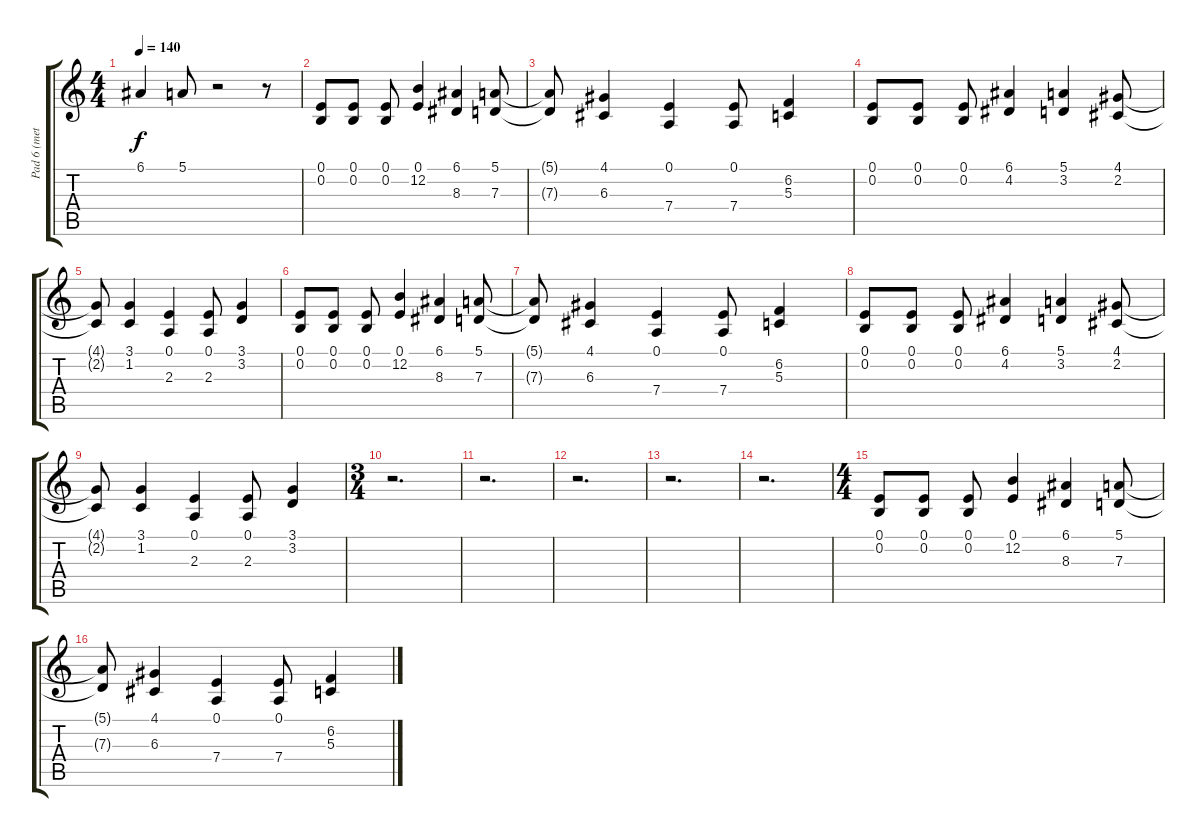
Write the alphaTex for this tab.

\track ("Pad 6 (metallic)" "Pad 6 (met") {instrument pad6metallic}
\staff {score tabs}
\tuning (E4 B3 G3 D3 A2 E2) {hide}
\ts (4 4)
\tempo 140
\clef g2
\ks c
6.1.4{dy f} 5.1.8 r.2 r.8 |
(0.1 0.2).8 (0.1 0.2).8 (0.1 0.2).8 (0.1 12.2).4 (6.1 8.3).4 (5.1 7.3).8 |
(5.1{t} 7.3{t}).8 (4.1 6.3).4 (0.1 7.4).4 (0.1 7.4).8 (6.2 5.3).4 |
(0.1 0.2).8 (0.1 0.2).8 (0.1 0.2).8 (6.1 4.2).4 (5.1 3.2).4 (4.1 2.2).8 |
(4.1{t} 2.2{t}).8 (3.1 1.2).4 (0.1 2.3).4 (0.1 2.3).8 (3.1 3.2).4 |
(0.1 0.2).8 (0.1 0.2).8 (0.1 0.2).8 (0.1 12.2).4 (6.1 8.3).4 (5.1 7.3).8 |
(5.1{t} 7.3{t}).8 (4.1 6.3).4 (0.1 7.4).4 (0.1 7.4).8 (6.2 5.3).4 |
(0.1 0.2).8 (0.1 0.2).8 (0.1 0.2).8 (6.1 4.2).4 (5.1 3.2).4 (4.1 2.2).8 |
(4.1{t} 2.2{t}).8 (3.1 1.2).4 (0.1 2.3).4 (0.1 2.3).8 (3.1 3.2).4 |
\ts (3 4)
r.2{d} |
r.2{d} |
r.2{d} |
r.2{d} |
r.2{d} |
\ts (4 4)
(0.1 0.2).8 (0.1 0.2).8 (0.1 0.2).8 (0.1 12.2).4 (6.1 8.3).4 (5.1 7.3).8 |
(5.1{t} 7.3{t}).8 (4.1 6.3).4 (0.1 7.4).4 (0.1 7.4).8 (6.2 5.3).4
